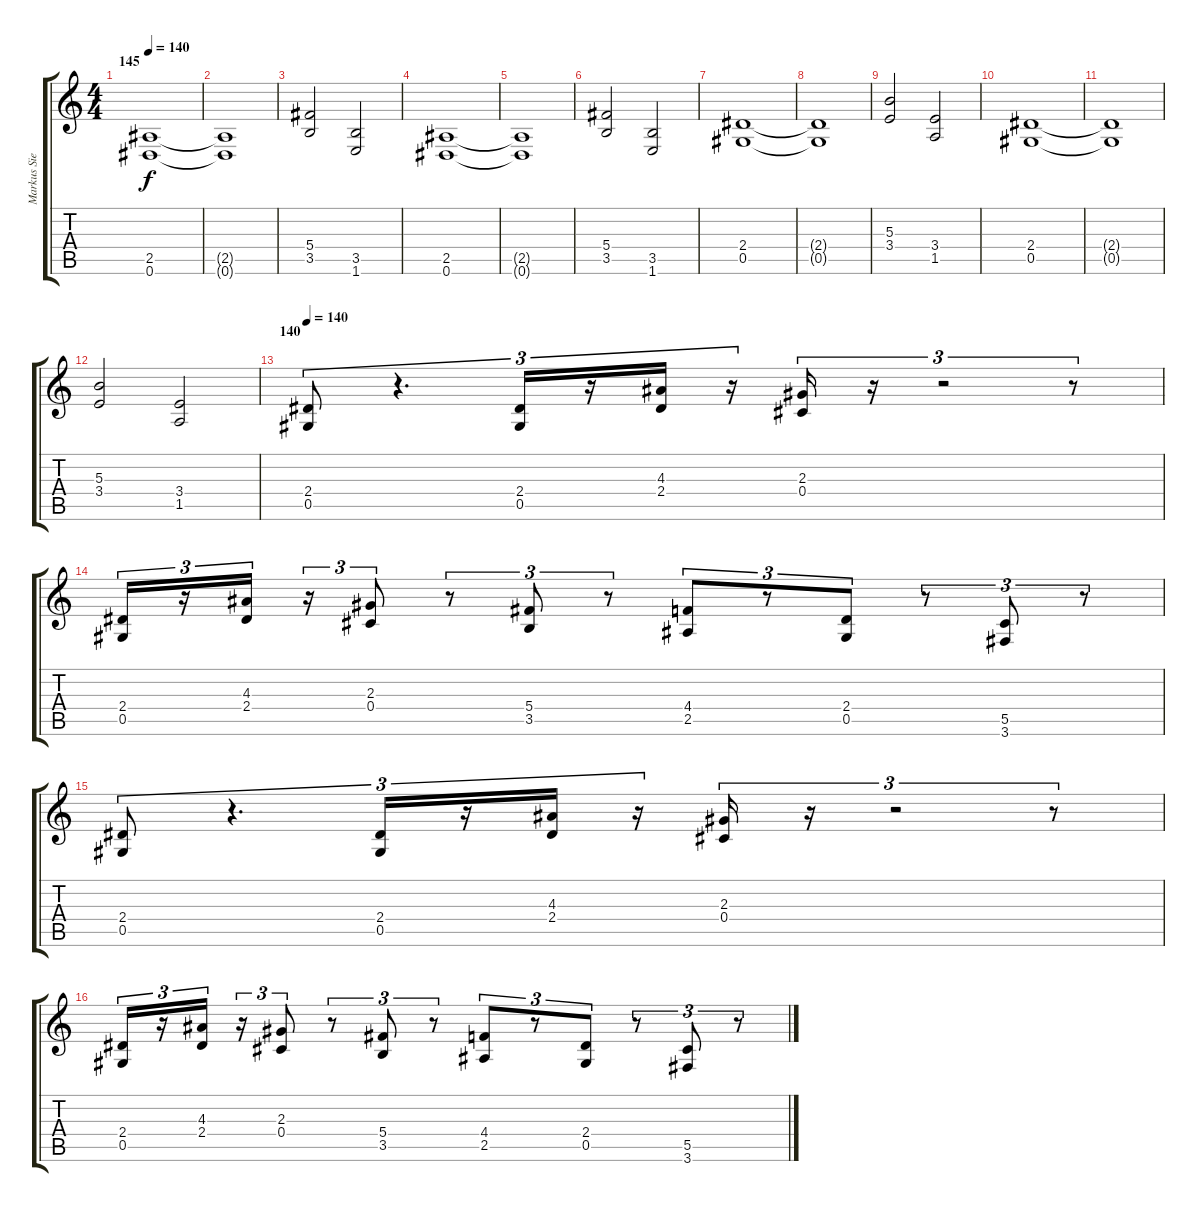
\track ("Markus Siepen" "Markus Sie") {instrument distortionguitar}
\staff {score tabs}
\tuning (Eb4 Bb3 Gb3 Db3 Ab2 Eb2) {hide}
\ts (4 4)
\section ("" "145")
\tempo 140
\tempo 145
\tempo 140
\clef g2
\ks c
(2.5 0.6).1{dy f instrument distortionguitar} |
(2.5{t} 0.6{t}).1 |
(5.4 3.5).2 (3.5 1.6).2 |
(2.5 0.6).1 |
(2.5{t} 0.6{t}).1 |
(5.4 3.5).2 (3.5 1.6).2 |
(2.4 0.5).1 |
(2.4{t} 0.5{t}).1 |
(5.3 3.4).2 (3.4 1.5).2 |
(2.4 0.5).1 |
(2.4{t} 0.5{t}).1 |
(5.3 3.4).2 (3.4 1.5).2 |
\section ("" "140")
\tempo 140
(2.4 0.5).8{tu (3 2)} r.4{d tu (3 2)} (2.4 0.5).16{tu (3 2)} r.16{tu (3 2)} (4.3 2.4).16{tu (3 2)} r.16{tu (3 2)} (2.3 0.4).16{tu (3 2)} r.16{tu (3 2)} r.2{tu (3 2)} r.8{tu (3 2)} |
(2.4 0.5).16{tu (3 2)} r.16{tu (3 2)} (4.3 2.4).16{tu (3 2)} r.16{tu (3 2)} (2.3 0.4).8{tu (3 2)} r.8{tu (3 2)} (5.4 3.5).8{tu (3 2)} r.8{tu (3 2)} (4.4 2.5).8{tu (3 2)} r.8{tu (3 2)} (2.4 0.5).8{tu (3 2)} r.8{tu (3 2)} (5.5 3.6).8{tu (3 2)} r.8{tu (3 2)} |
(2.4 0.5).8{tu (3 2)} r.4{d tu (3 2)} (2.4 0.5).16{tu (3 2)} r.16{tu (3 2)} (4.3 2.4).16{tu (3 2)} r.16{tu (3 2)} (2.3 0.4).16{tu (3 2)} r.16{tu (3 2)} r.2{tu (3 2)} r.8{tu (3 2)} |
(2.4 0.5).16{tu (3 2)} r.16{tu (3 2)} (4.3 2.4).16{tu (3 2)} r.16{tu (3 2)} (2.3 0.4).8{tu (3 2)} r.8{tu (3 2)} (5.4 3.5).8{tu (3 2)} r.8{tu (3 2)} (4.4 2.5).8{tu (3 2)} r.8{tu (3 2)} (2.4 0.5).8{tu (3 2)} r.8{tu (3 2)} (5.5 3.6).8{tu (3 2)} r.8{tu (3 2)}
